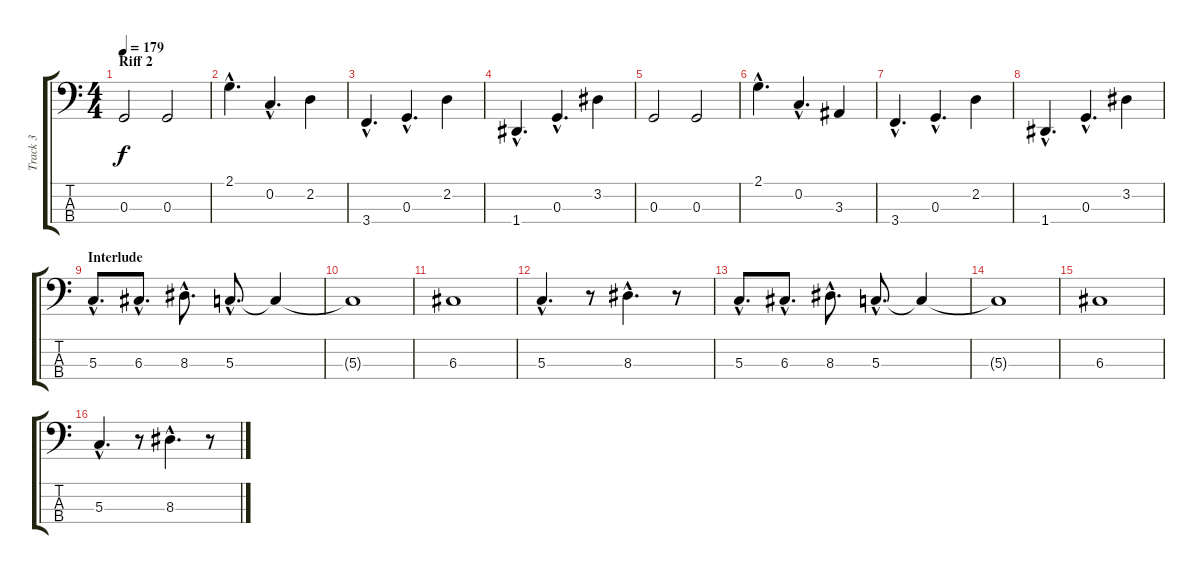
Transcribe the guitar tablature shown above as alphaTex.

\track ("Track 3" "Track 3") {instrument electricbassfinger}
\staff {score tabs}
\tuning (F2 C2 G1 D1) {hide}
\ts (4 4)
\section ("" "Riff 2")
\tempo 179
\clef f4
\ks c
0.3.2{dy f} 0.3.2 |
2.1{hac}.4{d} 0.2{hac}.4{d} 2.2.4 |
3.4{hac}.4{d} 0.3{hac}.4{d} 2.2.4 |
1.4{hac}.4{d} 0.3{hac}.4{d} 3.2.4 |
0.3.2 0.3.2 |
2.1{hac}.4{d} 0.2{hac}.4{d} 3.3.4 |
3.4{hac}.4{d} 0.3{hac}.4{d} 2.2.4 |
1.4{hac}.4{d} 0.3{hac}.4{d} 3.2.4 |
\section ("" "Interlude")
5.3{hac}.8{d} 6.3{hac}.8{d} 8.3{hac}.8{d} 5.3{hac}.8{d} 5.3{t}.4 |
5.3{t}.1 |
6.3.1 |
5.3{hac}.4{d} r.8 8.3{hac}.4{d} r.8 |
5.3{hac}.8{d} 6.3{hac}.8{d} 8.3{hac}.8{d} 5.3{hac}.8{d} 5.3{t}.4 |
5.3{t}.1 |
6.3.1 |
5.3{hac}.4{d} r.8 8.3{hac}.4{d} r.8
